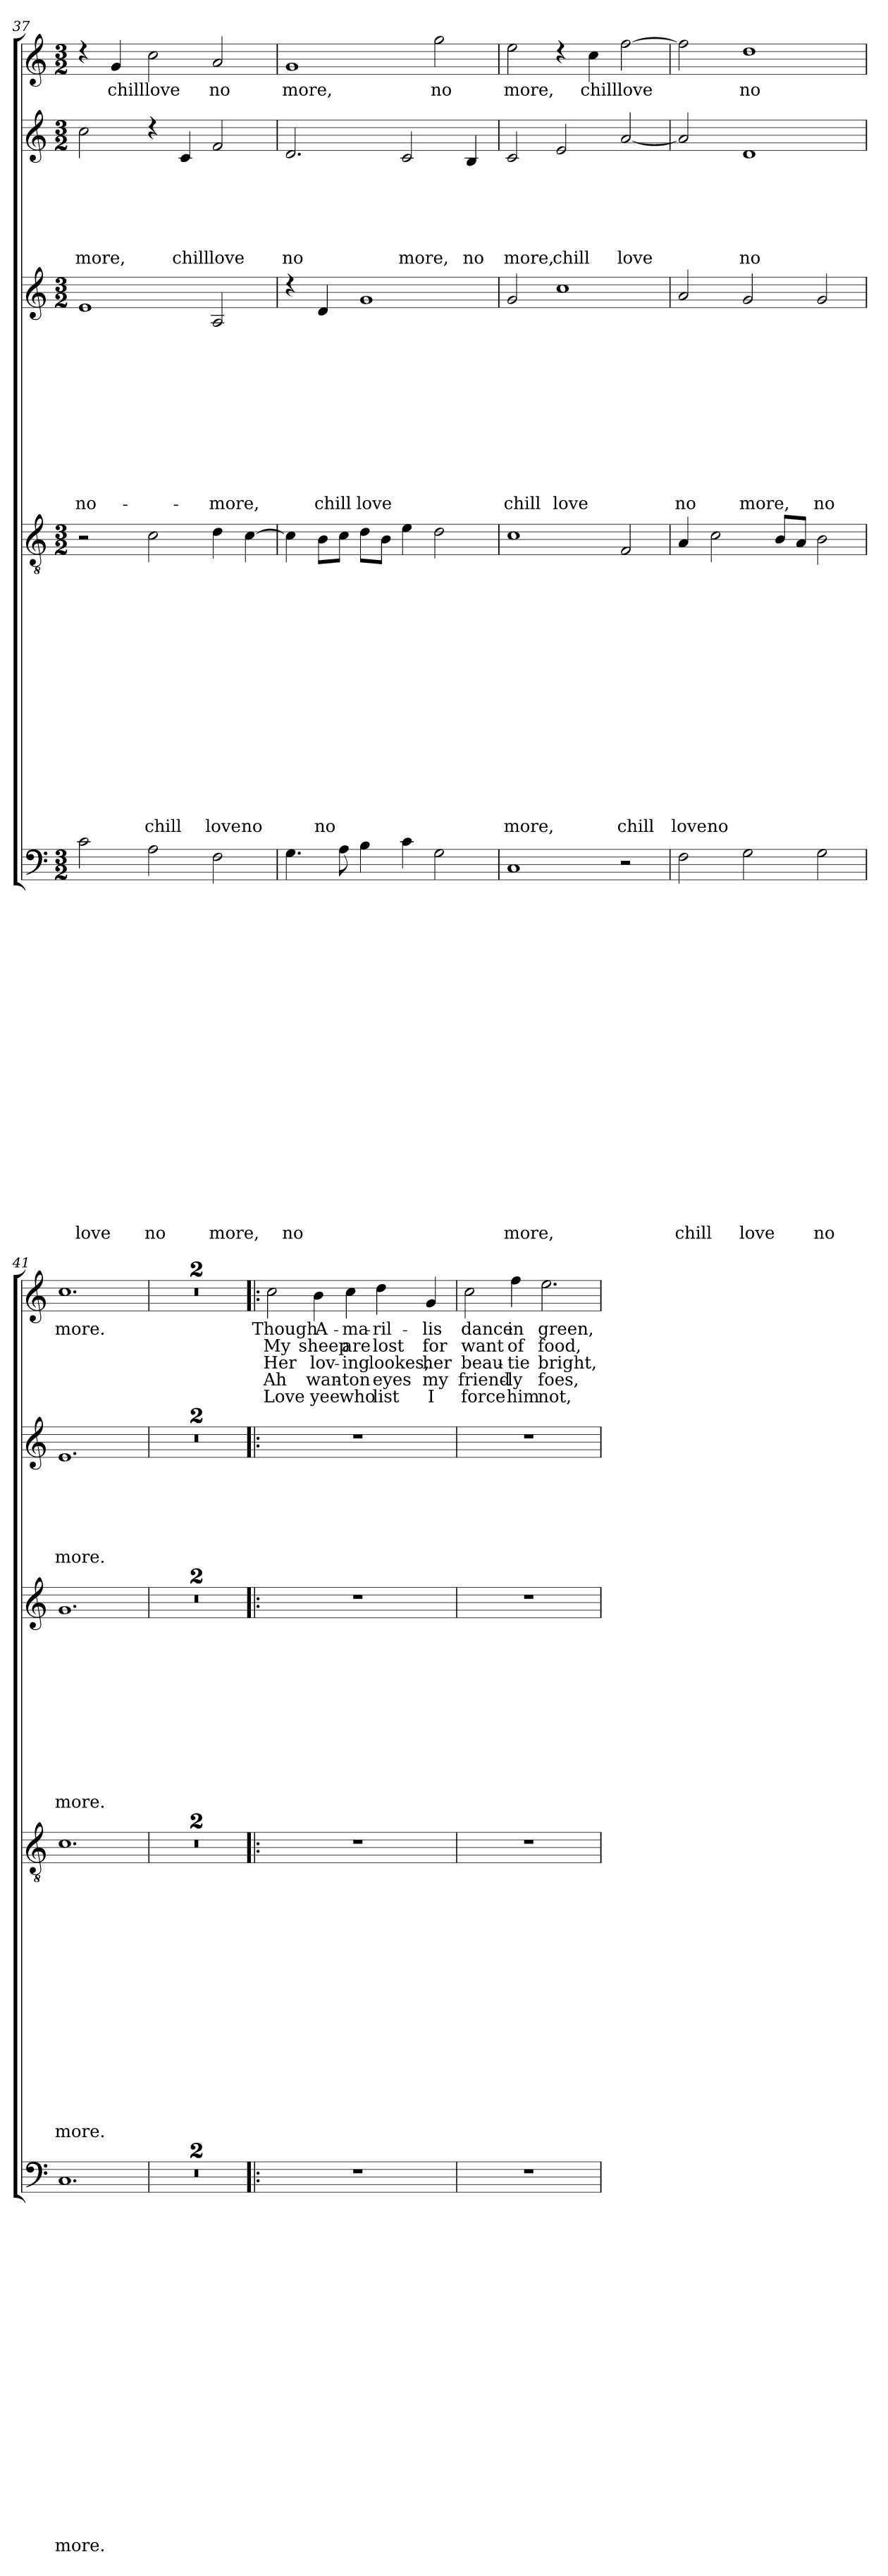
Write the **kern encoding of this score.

**kern	**text	**text	**text	**text	**text	**text	**text	**text	**text	**text	**text	**text	**text	**text	**text	**text	**text	**text	**text	**text	**text	**kern	**text	**text	**text	**text	**text	**text	**text	**text	**text	**text	**text	**text	**text	**text	**text	**text	**kern	**text	**text	**text	**text	**text	**text	**text	**text	**text	**text	**text	**kern	**text	**text	**text	**text	**text	**text	**kern	**text	**text	**text	**text	**text
*part5	*part5	*part5	*part5	*part5	*part5	*part5	*part5	*part5	*part5	*part5	*part5	*part5	*part5	*part5	*part5	*part5	*part5	*part5	*part5	*part5	*part5	*part4	*part4	*part4	*part4	*part4	*part4	*part4	*part4	*part4	*part4	*part4	*part4	*part4	*part4	*part4	*part4	*part4	*part3	*part3	*part3	*part3	*part3	*part3	*part3	*part3	*part3	*part3	*part3	*part3	*part2	*part2	*part2	*part2	*part2	*part2	*part2	*part1	*part1	*part1	*part1	*part1	*part1
*staff5	*staff5	*staff5	*staff5	*staff5	*staff5	*staff5	*staff5	*staff5	*staff5	*staff5	*staff5	*staff5	*staff5	*staff5	*staff5	*staff5	*staff5	*staff5	*staff5	*staff5	*staff5	*staff4	*staff4	*staff4	*staff4	*staff4	*staff4	*staff4	*staff4	*staff4	*staff4	*staff4	*staff4	*staff4	*staff4	*staff4	*staff4	*staff4	*staff3	*staff3	*staff3	*staff3	*staff3	*staff3	*staff3	*staff3	*staff3	*staff3	*staff3	*staff3	*staff2	*staff2	*staff2	*staff2	*staff2	*staff2	*staff2	*staff1	*staff1	*staff1	*staff1	*staff1	*staff1
*clefF4	*	*	*	*	*	*	*	*	*	*	*	*	*	*	*	*	*	*	*	*	*	*clefGv2	*	*	*	*	*	*	*	*	*	*	*	*	*	*	*	*	*clefG2	*	*	*	*	*	*	*	*	*	*	*	*clefG2	*	*	*	*	*	*	*clefG2	*	*	*	*	*
*k[]	*	*	*	*	*	*	*	*	*	*	*	*	*	*	*	*	*	*	*	*	*	*k[]	*	*	*	*	*	*	*	*	*	*	*	*	*	*	*	*	*k[]	*	*	*	*	*	*	*	*	*	*	*	*k[]	*	*	*	*	*	*	*k[]	*	*	*	*	*
*C:	*	*	*	*	*	*	*	*	*	*	*	*	*	*	*	*	*	*	*	*	*	*C:	*	*	*	*	*	*	*	*	*	*	*	*	*	*	*	*	*C:	*	*	*	*	*	*	*	*	*	*	*	*C:	*	*	*	*	*	*	*C:	*	*	*	*	*
*M3/2	*	*	*	*	*	*	*	*	*	*	*	*	*	*	*	*	*	*	*	*	*	*M3/2	*	*	*	*	*	*	*	*	*	*	*	*	*	*	*	*	*M3/2	*	*	*	*	*	*	*	*	*	*	*	*M3/2	*	*	*	*	*	*	*M3/2	*	*	*	*	*
=37	=37	=37	=37	=37	=37	=37	=37	=37	=37	=37	=37	=37	=37	=37	=37	=37	=37	=37	=37	=37	=37	=37	=37	=37	=37	=37	=37	=37	=37	=37	=37	=37	=37	=37	=37	=37	=37	=37	=37	=37	=37	=37	=37	=37	=37	=37	=37	=37	=37	=37	=37	=37	=37	=37	=37	=37	=37	=37	=37	=37	=37	=37	=37
!	!	!	!	!	!	!	!	!	!	!	!	!	!	!	!	!	!	!	!	!	!LO:LY:b	!	!	!	!	!	!	!	!	!	!	!	!	!	!	!	!	!	!	!	!	!	!	!	!	!	!	!	!	!LO:LY:b	!	!	!	!	!	!	!LO:LY:b	!	!	!	!	!	!
2c\	.	.	.	.	.	.	.	.	.	.	.	.	.	.	.	.	.	.	.	.	love	2r	.	.	.	.	.	.	.	.	.	.	.	.	.	.	.	.	1e	.	.	.	.	.	.	.	.	.	.	no-	2cc\	.	.	.	.	.	more,	4rcc	.	.	.	.	.
!	!	!	!	!	!	!	!	!	!	!	!	!	!	!	!	!	!	!	!	!	!	!	!	!	!	!	!	!	!	!	!	!	!	!	!	!	!	!	!	!	!	!	!	!	!	!	!	!	!	!	!	!	!	!	!	!	!	!	!LO:LY:b	!	!	!	!
.	.	.	.	.	.	.	.	.	.	.	.	.	.	.	.	.	.	.	.	.	.	.	.	.	.	.	.	.	.	.	.	.	.	.	.	.	.	.	.	.	.	.	.	.	.	.	.	.	.	.	.	.	.	.	.	.	.	4g/	chill	.	.	.	.
!	!	!	!	!	!	!	!	!	!	!	!	!	!	!	!	!	!	!	!	!	!LO:LY:b	!	!	!	!	!	!	!	!	!	!	!	!	!	!	!	!	!LO:LY:b	!	!	!	!	!	!	!	!	!	!	!	!	!	!	!	!	!	!	!	!	!LO:LY:b	!	!	!	!
2A\	.	.	.	.	.	.	.	.	.	.	.	.	.	.	.	.	.	.	.	.	no	2c\	.	.	.	.	.	.	.	.	.	.	.	.	.	.	.	chill	.	.	.	.	.	.	.	.	.	.	.	.	4rcc	.	.	.	.	.	.	2cc\	love	.	.	.	.
!	!	!	!	!	!	!	!	!	!	!	!	!	!	!	!	!	!	!	!	!	!	!	!	!	!	!	!	!	!	!	!	!	!	!	!	!	!	!	!	!	!	!	!	!	!	!	!	!	!	!	!	!	!	!	!	!	!LO:LY:b	!	!	!	!	!	!
.	.	.	.	.	.	.	.	.	.	.	.	.	.	.	.	.	.	.	.	.	.	.	.	.	.	.	.	.	.	.	.	.	.	.	.	.	.	.	.	.	.	.	.	.	.	.	.	.	.	.	4c/	.	.	.	.	.	chill	.	.	.	.	.	.
!	!	!	!	!	!	!	!	!	!	!	!	!	!	!	!	!	!	!	!	!	!LO:LY:b	!	!	!	!	!	!	!	!	!	!	!	!	!	!	!	!	!LO:LY:b	!	!	!	!	!	!	!	!	!	!	!	!LO:LY:b	!	!	!	!	!	!	!LO:LY:b	!	!LO:LY:b	!	!	!	!
2F\	.	.	.	.	.	.	.	.	.	.	.	.	.	.	.	.	.	.	.	.	more,	4d\	.	.	.	.	.	.	.	.	.	.	.	.	.	.	.	love	2A/	.	.	.	.	.	.	.	.	.	.	-more,	2f/	.	.	.	.	.	love	2a/	no	.	.	.	.
!	!	!	!	!	!	!	!	!	!	!	!	!	!	!	!	!	!	!	!	!	!	!	!	!	!	!	!	!	!	!	!	!	!	!	!	!	!	!LO:LY:b	!	!	!	!	!	!	!	!	!	!	!	!	!	!	!	!	!	!	!	!	!	!	!	!	!
.	.	.	.	.	.	.	.	.	.	.	.	.	.	.	.	.	.	.	.	.	.	[>4c\	.	.	.	.	.	.	.	.	.	.	.	.	.	.	.	no	.	.	.	.	.	.	.	.	.	.	.	.	.	.	.	.	.	.	.	.	.	.	.	.	.
=38	=38	=38	=38	=38	=38	=38	=38	=38	=38	=38	=38	=38	=38	=38	=38	=38	=38	=38	=38	=38	=38	=38	=38	=38	=38	=38	=38	=38	=38	=38	=38	=38	=38	=38	=38	=38	=38	=38	=38	=38	=38	=38	=38	=38	=38	=38	=38	=38	=38	=38	=38	=38	=38	=38	=38	=38	=38	=38	=38	=38	=38	=38	=38
!	!	!	!	!	!	!	!	!	!	!	!	!	!	!	!	!	!	!	!	!	!LO:LY:b	!	!	!	!	!	!	!	!	!	!	!	!	!	!	!	!	!	!	!	!	!	!	!	!	!	!	!	!	!	!	!	!	!	!	!	!LO:LY:b	!	!LO:LY:b	!	!	!	!
4.G\	.	.	.	.	.	.	.	.	.	.	.	.	.	.	.	.	.	.	.	.	no	4c\]	.	.	.	.	.	.	.	.	.	.	.	.	.	.	.	.	4rcc	.	.	.	.	.	.	.	.	.	.	.	2.d/	.	.	.	.	.	no	1g	more,	.	.	.	.
!	!	!	!	!	!	!	!	!	!	!	!	!	!	!	!	!	!	!	!	!	!	!	!	!	!	!	!	!	!	!	!	!	!	!	!	!	!	!LO:LY:b	!	!	!	!	!	!	!	!	!	!	!	!LO:LY:b	!	!	!	!	!	!	!	!	!	!	!	!	!
.	.	.	.	.	.	.	.	.	.	.	.	.	.	.	.	.	.	.	.	.	.	8B\L	.	.	.	.	.	.	.	.	.	.	.	.	.	.	.	no	4d/	.	.	.	.	.	.	.	.	.	.	chill	.	.	.	.	.	.	.	.	.	.	.	.	.
8A\	.	.	.	.	.	.	.	.	.	.	.	.	.	.	.	.	.	.	.	.	.	8c\J	.	.	.	.	.	.	.	.	.	.	.	.	.	.	.	.	.	.	.	.	.	.	.	.	.	.	.	.	.	.	.	.	.	.	.	.	.	.	.	.	.
!	!	!	!	!	!	!	!	!	!	!	!	!	!	!	!	!	!	!	!	!	!	!	!	!	!	!	!	!	!	!	!	!	!	!	!	!	!	!	!	!	!	!	!	!	!	!	!	!	!	!LO:LY:b	!	!	!	!	!	!	!	!	!	!	!	!	!
4B\	.	.	.	.	.	.	.	.	.	.	.	.	.	.	.	.	.	.	.	.	.	8d\L	.	.	.	.	.	.	.	.	.	.	.	.	.	.	.	.	1g	.	.	.	.	.	.	.	.	.	.	love	.	.	.	.	.	.	.	.	.	.	.	.	.
.	.	.	.	.	.	.	.	.	.	.	.	.	.	.	.	.	.	.	.	.	.	8B\J	.	.	.	.	.	.	.	.	.	.	.	.	.	.	.	.	.	.	.	.	.	.	.	.	.	.	.	.	.	.	.	.	.	.	.	.	.	.	.	.	.
!	!	!	!	!	!	!	!	!	!	!	!	!	!	!	!	!	!	!	!	!	!	!	!	!	!	!	!	!	!	!	!	!	!	!	!	!	!	!	!	!	!	!	!	!	!	!	!	!	!	!	!	!	!	!	!	!	!LO:LY:b	!	!	!	!	!	!
4c\	.	.	.	.	.	.	.	.	.	.	.	.	.	.	.	.	.	.	.	.	.	4e\	.	.	.	.	.	.	.	.	.	.	.	.	.	.	.	.	.	.	.	.	.	.	.	.	.	.	.	.	2c/	.	.	.	.	.	more,	.	.	.	.	.	.
!	!	!	!	!	!	!	!	!	!	!	!	!	!	!	!	!	!	!	!	!	!	!	!	!	!	!	!	!	!	!	!	!	!	!	!	!	!	!	!	!	!	!	!	!	!	!	!	!	!	!	!	!	!	!	!	!	!	!	!LO:LY:b	!	!	!	!
2G\	.	.	.	.	.	.	.	.	.	.	.	.	.	.	.	.	.	.	.	.	.	2d\	.	.	.	.	.	.	.	.	.	.	.	.	.	.	.	.	.	.	.	.	.	.	.	.	.	.	.	.	.	.	.	.	.	.	.	2gg\	no	.	.	.	.
!	!	!	!	!	!	!	!	!	!	!	!	!	!	!	!	!	!	!	!	!	!	!	!	!	!	!	!	!	!	!	!	!	!	!	!	!	!	!	!	!	!	!	!	!	!	!	!	!	!	!	!	!	!	!	!	!	!LO:LY:b	!	!	!	!	!	!
.	.	.	.	.	.	.	.	.	.	.	.	.	.	.	.	.	.	.	.	.	.	.	.	.	.	.	.	.	.	.	.	.	.	.	.	.	.	.	.	.	.	.	.	.	.	.	.	.	.	.	4B/	.	.	.	.	.	no	.	.	.	.	.	.
=39	=39	=39	=39	=39	=39	=39	=39	=39	=39	=39	=39	=39	=39	=39	=39	=39	=39	=39	=39	=39	=39	=39	=39	=39	=39	=39	=39	=39	=39	=39	=39	=39	=39	=39	=39	=39	=39	=39	=39	=39	=39	=39	=39	=39	=39	=39	=39	=39	=39	=39	=39	=39	=39	=39	=39	=39	=39	=39	=39	=39	=39	=39	=39
!	!	!	!	!	!	!	!	!	!	!	!	!	!	!	!	!	!	!	!	!	!LO:LY:b	!	!	!	!	!	!	!	!	!	!	!	!	!	!	!	!	!LO:LY:b	!	!	!	!	!	!	!	!	!	!	!	!LO:LY:b	!	!	!	!	!	!	!LO:LY:b	!	!LO:LY:b	!	!	!	!
1C	.	.	.	.	.	.	.	.	.	.	.	.	.	.	.	.	.	.	.	.	more,	1c	.	.	.	.	.	.	.	.	.	.	.	.	.	.	.	more,	2g/	.	.	.	.	.	.	.	.	.	.	chill	2c/	.	.	.	.	.	more,	2ee\	more,	.	.	.	.
!	!	!	!	!	!	!	!	!	!	!	!	!	!	!	!	!	!	!	!	!	!	!	!	!	!	!	!	!	!	!	!	!	!	!	!	!	!	!	!	!	!	!	!	!	!	!	!	!	!	!LO:LY:b	!	!	!	!	!	!	!LO:LY:b	!	!	!	!	!	!
.	.	.	.	.	.	.	.	.	.	.	.	.	.	.	.	.	.	.	.	.	.	.	.	.	.	.	.	.	.	.	.	.	.	.	.	.	.	.	1cc	.	.	.	.	.	.	.	.	.	.	love	2e/	.	.	.	.	.	chill	4rcc	.	.	.	.	.
!	!	!	!	!	!	!	!	!	!	!	!	!	!	!	!	!	!	!	!	!	!	!	!	!	!	!	!	!	!	!	!	!	!	!	!	!	!	!	!	!	!	!	!	!	!	!	!	!	!	!	!	!	!	!	!	!	!	!	!LO:LY:b	!	!	!	!
.	.	.	.	.	.	.	.	.	.	.	.	.	.	.	.	.	.	.	.	.	.	.	.	.	.	.	.	.	.	.	.	.	.	.	.	.	.	.	.	.	.	.	.	.	.	.	.	.	.	.	.	.	.	.	.	.	.	4cc\	chill	.	.	.	.
!	!	!	!	!	!	!	!	!	!	!	!	!	!	!	!	!	!	!	!	!	!	!	!	!	!	!	!	!	!	!	!	!	!	!	!	!	!	!LO:LY:b	!	!	!	!	!	!	!	!	!	!	!	!	!	!	!	!	!	!	!LO:LY:b	!	!LO:LY:b	!	!	!	!
2r	.	.	.	.	.	.	.	.	.	.	.	.	.	.	.	.	.	.	.	.	.	2F/	.	.	.	.	.	.	.	.	.	.	.	.	.	.	.	chill	.	.	.	.	.	.	.	.	.	.	.	.	[<2a/	.	.	.	.	.	love	[>2ff\	love	.	.	.	.
=40	=40	=40	=40	=40	=40	=40	=40	=40	=40	=40	=40	=40	=40	=40	=40	=40	=40	=40	=40	=40	=40	=40	=40	=40	=40	=40	=40	=40	=40	=40	=40	=40	=40	=40	=40	=40	=40	=40	=40	=40	=40	=40	=40	=40	=40	=40	=40	=40	=40	=40	=40	=40	=40	=40	=40	=40	=40	=40	=40	=40	=40	=40	=40
!	!	!	!	!	!	!	!	!	!	!	!	!	!	!	!	!	!	!	!	!	!LO:LY:b	!	!	!	!	!	!	!	!	!	!	!	!	!	!	!	!	!LO:LY:b	!	!	!	!	!	!	!	!	!	!	!	!LO:LY:b	!	!	!	!	!	!	!	!	!	!	!	!	!
2F\	.	.	.	.	.	.	.	.	.	.	.	.	.	.	.	.	.	.	.	.	chill	4A/	.	.	.	.	.	.	.	.	.	.	.	.	.	.	.	love	2a/	.	.	.	.	.	.	.	.	.	.	no	2a/]	.	.	.	.	.	.	2ff\]	.	.	.	.	.
!	!	!	!	!	!	!	!	!	!	!	!	!	!	!	!	!	!	!	!	!	!	!	!	!	!	!	!	!	!	!	!	!	!	!	!	!	!	!LO:LY:b	!	!	!	!	!	!	!	!	!	!	!	!	!	!	!	!	!	!	!	!	!	!	!	!	!
.	.	.	.	.	.	.	.	.	.	.	.	.	.	.	.	.	.	.	.	.	.	2c\	.	.	.	.	.	.	.	.	.	.	.	.	.	.	.	no	.	.	.	.	.	.	.	.	.	.	.	.	.	.	.	.	.	.	.	.	.	.	.	.	.
!	!	!	!	!	!	!	!	!	!	!	!	!	!	!	!	!	!	!	!	!	!LO:LY:b	!	!	!	!	!	!	!	!	!	!	!	!	!	!	!	!	!	!	!	!	!	!	!	!	!	!	!	!	!LO:LY:b	!	!	!	!	!	!	!LO:LY:b	!	!LO:LY:b	!	!	!	!
2G\	.	.	.	.	.	.	.	.	.	.	.	.	.	.	.	.	.	.	.	.	love	.	.	.	.	.	.	.	.	.	.	.	.	.	.	.	.	.	2g/	.	.	.	.	.	.	.	.	.	.	more,	1d	.	.	.	.	.	no	1dd	no	.	.	.	.
.	.	.	.	.	.	.	.	.	.	.	.	.	.	.	.	.	.	.	.	.	.	8B/L	.	.	.	.	.	.	.	.	.	.	.	.	.	.	.	.	.	.	.	.	.	.	.	.	.	.	.	.	.	.	.	.	.	.	.	.	.	.	.	.	.
.	.	.	.	.	.	.	.	.	.	.	.	.	.	.	.	.	.	.	.	.	.	8A/J	.	.	.	.	.	.	.	.	.	.	.	.	.	.	.	.	.	.	.	.	.	.	.	.	.	.	.	.	.	.	.	.	.	.	.	.	.	.	.	.	.
!	!	!	!	!	!	!	!	!	!	!	!	!	!	!	!	!	!	!	!	!	!LO:LY:b	!	!	!	!	!	!	!	!	!	!	!	!	!	!	!	!	!	!	!	!	!	!	!	!	!	!	!	!	!LO:LY:b	!	!	!	!	!	!	!	!	!	!	!	!	!
2G\	.	.	.	.	.	.	.	.	.	.	.	.	.	.	.	.	.	.	.	.	no	2B\	.	.	.	.	.	.	.	.	.	.	.	.	.	.	.	.	2g/	.	.	.	.	.	.	.	.	.	.	no	.	.	.	.	.	.	.	.	.	.	.	.	.
=41	=41	=41	=41	=41	=41	=41	=41	=41	=41	=41	=41	=41	=41	=41	=41	=41	=41	=41	=41	=41	=41	=41	=41	=41	=41	=41	=41	=41	=41	=41	=41	=41	=41	=41	=41	=41	=41	=41	=41	=41	=41	=41	=41	=41	=41	=41	=41	=41	=41	=41	=41	=41	=41	=41	=41	=41	=41	=41	=41	=41	=41	=41	=41
!	!	!	!	!	!	!	!	!	!	!	!	!	!	!	!	!	!	!	!	!	!LO:LY:b	!	!	!	!	!	!	!	!	!	!	!	!	!	!	!	!	!LO:LY:b	!	!	!	!	!	!	!	!	!	!	!	!LO:LY:b	!	!	!	!	!	!	!LO:LY:b	!	!LO:LY:b	!	!	!	!
1.C	.	.	.	.	.	.	.	.	.	.	.	.	.	.	.	.	.	.	.	.	more.	1.c	.	.	.	.	.	.	.	.	.	.	.	.	.	.	.	more.	1.g	.	.	.	.	.	.	.	.	.	.	more.	1.e	.	.	.	.	.	more.	1.cc	more.	.	.	.	.
!!LO:PB:g=z
=42!	=42!	=42!	=42!	=42!	=42!	=42!	=42!	=42!	=42!	=42!	=42!	=42!	=42!	=42!	=42!	=42!	=42!	=42!	=42!	=42!	=42!	=42!	=42!	=42!	=42!	=42!	=42!	=42!	=42!	=42!	=42!	=42!	=42!	=42!	=42!	=42!	=42!	=42!	=42!	=42!	=42!	=42!	=42!	=42!	=42!	=42!	=42!	=42!	=42!	=42!	=42!	=42!	=42!	=42!	=42!	=42!	=42!	=42!	=42!	=42!	=42!	=42!	=42!
1.r	.	.	.	.	.	.	.	.	.	.	.	.	.	.	.	.	.	.	.	.	.	1.r	.	.	.	.	.	.	.	.	.	.	.	.	.	.	.	.	1.r	.	.	.	.	.	.	.	.	.	.	.	1.r	.	.	.	.	.	.	1.r	.	.	.	.	.
=43	=43	=43	=43	=43	=43	=43	=43	=43	=43	=43	=43	=43	=43	=43	=43	=43	=43	=43	=43	=43	=43	=43	=43	=43	=43	=43	=43	=43	=43	=43	=43	=43	=43	=43	=43	=43	=43	=43	=43	=43	=43	=43	=43	=43	=43	=43	=43	=43	=43	=43	=43	=43	=43	=43	=43	=43	=43	=43	=43	=43	=43	=43	=43
1.r	.	.	.	.	.	.	.	.	.	.	.	.	.	.	.	.	.	.	.	.	.	1.r	.	.	.	.	.	.	.	.	.	.	.	.	.	.	.	.	1.r	.	.	.	.	.	.	.	.	.	.	.	1.r	.	.	.	.	.	.	1.r	.	.	.	.	.
=44!|:	=44!|:	=44!|:	=44!|:	=44!|:	=44!|:	=44!|:	=44!|:	=44!|:	=44!|:	=44!|:	=44!|:	=44!|:	=44!|:	=44!|:	=44!|:	=44!|:	=44!|:	=44!|:	=44!|:	=44!|:	=44!|:	=44!|:	=44!|:	=44!|:	=44!|:	=44!|:	=44!|:	=44!|:	=44!|:	=44!|:	=44!|:	=44!|:	=44!|:	=44!|:	=44!|:	=44!|:	=44!|:	=44!|:	=44!|:	=44!|:	=44!|:	=44!|:	=44!|:	=44!|:	=44!|:	=44!|:	=44!|:	=44!|:	=44!|:	=44!|:	=44!|:	=44!|:	=44!|:	=44!|:	=44!|:	=44!|:	=44!|:	=44!|:	=44!|:	=44!|:	=44!|:	=44!|:	=44!|:
!	!	!	!	!	!	!	!	!	!	!	!	!	!	!	!	!	!	!	!	!	!	!	!	!	!	!	!	!	!	!	!	!	!	!	!	!	!	!	!	!	!	!	!	!	!	!	!	!	!	!	!	!	!	!	!	!	!	!	!LO:LY:b	!LO:LY:b	!LO:LY:b	!LO:LY:b	!LO:LY:b
1.r	.	.	.	.	.	.	.	.	.	.	.	.	.	.	.	.	.	.	.	.	.	1.r	.	.	.	.	.	.	.	.	.	.	.	.	.	.	.	.	1.r	.	.	.	.	.	.	.	.	.	.	.	1.r	.	.	.	.	.	.	2cc\	Though	My	Her	Ah	Love
!	!	!	!	!	!	!	!	!	!	!	!	!	!	!	!	!	!	!	!	!	!	!	!	!	!	!	!	!	!	!	!	!	!	!	!	!	!	!	!	!	!	!	!	!	!	!	!	!	!	!	!	!	!	!	!	!	!	!	!LO:LY:b	!LO:LY:b	!LO:LY:b	!LO:LY:b	!LO:LY:b
.	.	.	.	.	.	.	.	.	.	.	.	.	.	.	.	.	.	.	.	.	.	.	.	.	.	.	.	.	.	.	.	.	.	.	.	.	.	.	.	.	.	.	.	.	.	.	.	.	.	.	.	.	.	.	.	.	.	4b\	A-	sheep	lov-	wan-	yee
!	!	!	!	!	!	!	!	!	!	!	!	!	!	!	!	!	!	!	!	!	!	!	!	!	!	!	!	!	!	!	!	!	!	!	!	!	!	!	!	!	!	!	!	!	!	!	!	!	!	!	!	!	!	!	!	!	!	!	!LO:LY:b	!LO:LY:b	!LO:LY:b	!LO:LY:b	!LO:LY:b
.	.	.	.	.	.	.	.	.	.	.	.	.	.	.	.	.	.	.	.	.	.	.	.	.	.	.	.	.	.	.	.	.	.	.	.	.	.	.	.	.	.	.	.	.	.	.	.	.	.	.	.	.	.	.	.	.	.	4cc\	-ma-	are	-ing	-ton	who
!	!	!	!	!	!	!	!	!	!	!	!	!	!	!	!	!	!	!	!	!	!	!	!	!	!	!	!	!	!	!	!	!	!	!	!	!	!	!	!	!	!	!	!	!	!	!	!	!	!	!	!	!	!	!	!	!	!	!	!LO:LY:b	!LO:LY:b	!LO:LY:b	!LO:LY:b	!LO:LY:b
.	.	.	.	.	.	.	.	.	.	.	.	.	.	.	.	.	.	.	.	.	.	.	.	.	.	.	.	.	.	.	.	.	.	.	.	.	.	.	.	.	.	.	.	.	.	.	.	.	.	.	.	.	.	.	.	.	.	4dd\	-ril-	lost	lookes,	eyes	list
!	!	!	!	!	!	!	!	!	!	!	!	!	!	!	!	!	!	!	!	!	!	!	!	!	!	!	!	!	!	!	!	!	!	!	!	!	!	!	!	!	!	!	!	!	!	!	!	!	!	!	!	!	!	!	!	!	!	!	!LO:LY:b	!LO:LY:b	!LO:LY:b	!LO:LY:b	!LO:LY:b
.	.	.	.	.	.	.	.	.	.	.	.	.	.	.	.	.	.	.	.	.	.	.	.	.	.	.	.	.	.	.	.	.	.	.	.	.	.	.	.	.	.	.	.	.	.	.	.	.	.	.	.	.	.	.	.	.	.	4g/	-lis	for	her	my	I
=45	=45	=45	=45	=45	=45	=45	=45	=45	=45	=45	=45	=45	=45	=45	=45	=45	=45	=45	=45	=45	=45	=45	=45	=45	=45	=45	=45	=45	=45	=45	=45	=45	=45	=45	=45	=45	=45	=45	=45	=45	=45	=45	=45	=45	=45	=45	=45	=45	=45	=45	=45	=45	=45	=45	=45	=45	=45	=45	=45	=45	=45	=45	=45
!	!	!	!	!	!	!	!	!	!	!	!	!	!	!	!	!	!	!	!	!	!	!	!	!	!	!	!	!	!	!	!	!	!	!	!	!	!	!	!	!	!	!	!	!	!	!	!	!	!	!	!	!	!	!	!	!	!	!	!LO:LY:b	!LO:LY:b	!LO:LY:b	!LO:LY:b	!LO:LY:b
1.r	.	.	.	.	.	.	.	.	.	.	.	.	.	.	.	.	.	.	.	.	.	1.r	.	.	.	.	.	.	.	.	.	.	.	.	.	.	.	.	1.r	.	.	.	.	.	.	.	.	.	.	.	1.r	.	.	.	.	.	.	2cc\	dance	want	beau-	friend-	force
!	!	!	!	!	!	!	!	!	!	!	!	!	!	!	!	!	!	!	!	!	!	!	!	!	!	!	!	!	!	!	!	!	!	!	!	!	!	!	!	!	!	!	!	!	!	!	!	!	!	!	!	!	!	!	!	!	!	!	!LO:LY:b	!LO:LY:b	!LO:LY:b	!LO:LY:b	!LO:LY:b
.	.	.	.	.	.	.	.	.	.	.	.	.	.	.	.	.	.	.	.	.	.	.	.	.	.	.	.	.	.	.	.	.	.	.	.	.	.	.	.	.	.	.	.	.	.	.	.	.	.	.	.	.	.	.	.	.	.	4ff\	in	of	-tie	-ly	him
!	!	!	!	!	!	!	!	!	!	!	!	!	!	!	!	!	!	!	!	!	!	!	!	!	!	!	!	!	!	!	!	!	!	!	!	!	!	!	!	!	!	!	!	!	!	!	!	!	!	!	!	!	!	!	!	!	!	!	!LO:LY:b	!LO:LY:b	!LO:LY:b	!LO:LY:b	!LO:LY:b
.	.	.	.	.	.	.	.	.	.	.	.	.	.	.	.	.	.	.	.	.	.	.	.	.	.	.	.	.	.	.	.	.	.	.	.	.	.	.	.	.	.	.	.	.	.	.	.	.	.	.	.	.	.	.	.	.	.	2.ee\	green,	food,	bright,	foes,	not,
=	=	=	=	=	=	=	=	=	=	=	=	=	=	=	=	=	=	=	=	=	=	=	=	=	=	=	=	=	=	=	=	=	=	=	=	=	=	=	=	=	=	=	=	=	=	=	=	=	=	=	=	=	=	=	=	=	=	=	=	=	=	=	=
*-	*-	*-	*-	*-	*-	*-	*-	*-	*-	*-	*-	*-	*-	*-	*-	*-	*-	*-	*-	*-	*-	*-	*-	*-	*-	*-	*-	*-	*-	*-	*-	*-	*-	*-	*-	*-	*-	*-	*-	*-	*-	*-	*-	*-	*-	*-	*-	*-	*-	*-	*-	*-	*-	*-	*-	*-	*-	*-	*-	*-	*-	*-	*-
